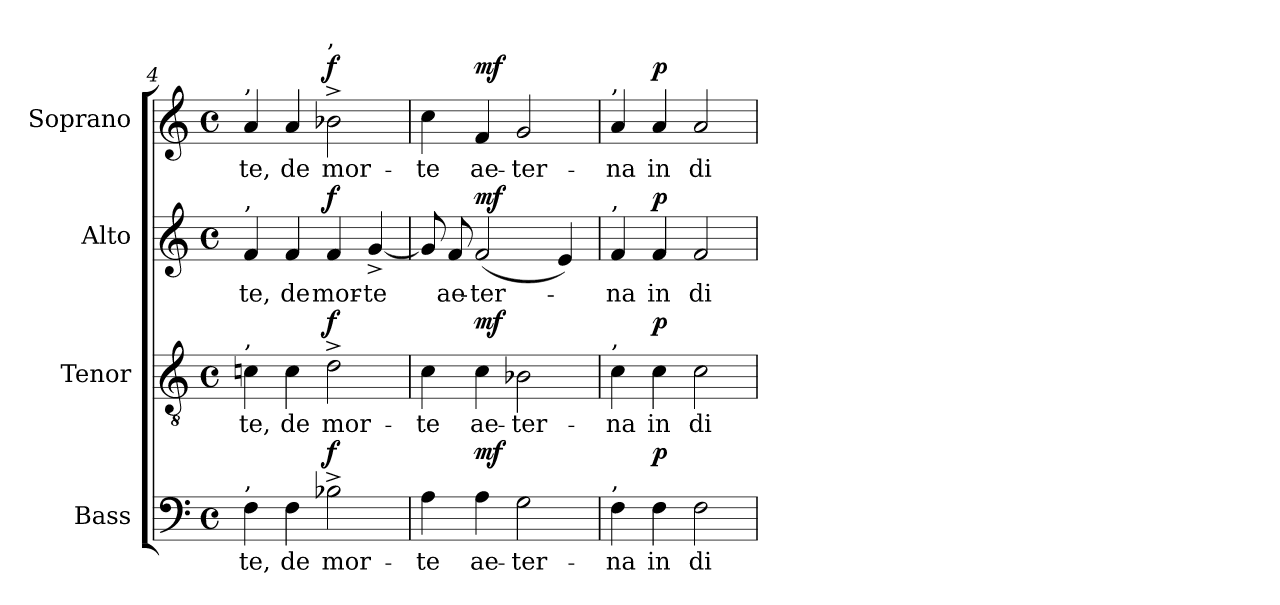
**kern	**text	**dynam	**kern	**text	**dynam	**kern	**text	**dynam	**kern	**text	**dynam
*part4	*part4	*part4	*part3	*part3	*part3	*part2	*part2	*part2	*part1	*part1	*part1
*staff4	*staff4	*staff4	*staff3	*staff3	*staff3	*staff2	*staff2	*staff2	*staff1	*staff1	*staff1
*I"Bass	*	*	*I"Tenor	*	*	*I"Alto	*	*	*I"Soprano	*	*
*I'B	*	*	*I'T	*	*	*I'A	*	*	*I'S	*	*
*clefF4	*	*	*clefGv2	*	*	*clefG2	*	*	*clefG2	*	*
*k[]	*	*	*k[]	*	*	*k[]	*	*	*k[]	*	*
*C:	*	*	*C:	*	*	*C:	*	*	*C:	*	*
*M4/4	*	*	*M4/4	*	*	*M4/4	*	*	*M4/4	*	*
*met(c)	*	*	*met(c)	*	*	*met(c)	*	*	*met(c)	*	*
=4	=4	=4	=4	=4	=4	=4	=4	=4	=4	=4	=4
!	!	!	!	!	!	!	!	!	!LO:TX:a:t=,	!	!
!	!	!	!	!	!	!LO:TX:a:t=,	!	!	!	!	!
!	!	!	!LO:TX:a:t=,	!	!	!	!	!	!	!	!
!LO:TX:a:t=,	!	!	!	!	!	!	!	!	!	!	!
!	!LO:LY:b	!	!	!LO:LY:b	!	!	!LO:LY:b	!	!	!LO:LY:b	!
4F	-te,	.	4cn	-te,	.	4f	te,	.	4a	-te,	.
!	!LO:LY:b	!	!	!LO:LY:b	!	!	!LO:LY:b	!	!	!LO:LY:b	!
4F	de	.	4c	de	.	4f	de	.	4a	de	.
!	!	!	!	!	!	!	!	!	!LO:TX:a:t=,	!	!
!	!LO:LY:b	!LO:DY:b	!	!LO:LY:b	!LO:DY:b	!	!LO:LY:b	!LO:DY:b	!	!LO:LY:b	!LO:DY:b
2B-X^	mor-	f	2d^	mor-	f	4f	mor-	f	2b-X^	mor-	f
!	!	!	!	!	!	!	!LO:LY:b	!	!	!	!
.	.	.	.	.	.	[4g^	-te	.	.	.	.
=5	=5	=5	=5	=5	=5	=5	=5	=5	=5	=5	=5
!	!LO:LY:b	!	!	!LO:LY:b	!	!	!	!	!	!LO:LY:b	!
4A	-te	.	4c	-te	.	8g]	.	.	4cc	-te	.
!	!	!	!	!	!	!	!LO:LY:b	!	!	!	!
.	.	.	.	.	.	8f	ae-	.	.	.	.
!	!LO:LY:b	!LO:DY:b	!	!LO:LY:b	!LO:DY:b	!	!LO:LY:b	!LO:DY:b	!	!LO:LY:b	!LO:DY:b
4A	ae-	mf	4c	ae-	mf	(<2f	ter-	mf	4f	ae-	mf
!	!LO:LY:b	!	!	!LO:LY:b	!	!	!	!	!	!LO:LY:b	!
2G	-ter-	.	2B-X	-ter-	.	.	.	.	2g	-ter-	.
.	.	.	.	.	.	4e)	.	.	.	.	.
=6	=6	=6	=6	=6	=6	=6	=6	=6	=6	=6	=6
!	!	!	!	!	!	!	!	!	!LO:TX:a:t=,	!	!
!	!	!	!	!	!	!LO:TX:a:t=,	!	!	!	!	!
!	!	!	!LO:TX:a:t=,	!	!	!	!	!	!	!	!
!LO:TX:a:t=,	!	!	!	!	!	!	!	!	!	!	!
!	!LO:LY:b	!	!	!LO:LY:b	!	!	!LO:LY:b	!	!	!LO:LY:b	!
4F	-na	.	4c	-na	.	4f	na	.	4a	-na	.
!	!LO:LY:b	!LO:DY:b	!	!LO:LY:b	!LO:DY:b	!	!LO:LY:b	!LO:DY:b	!	!LO:LY:b	!LO:DY:b
4F	in	p	4c	in	p	4f	in	p	4a	in	p
!	!LO:LY:b	!	!	!LO:LY:b	!	!	!LO:LY:b	!	!	!LO:LY:b	!
2F	di-	.	2c	di-	.	2f	di-	.	2a	di-	.
=	=	=	=	=	=	=	=	=	=	=	=
*-	*-	*-	*-	*-	*-	*-	*-	*-	*-	*-	*-
